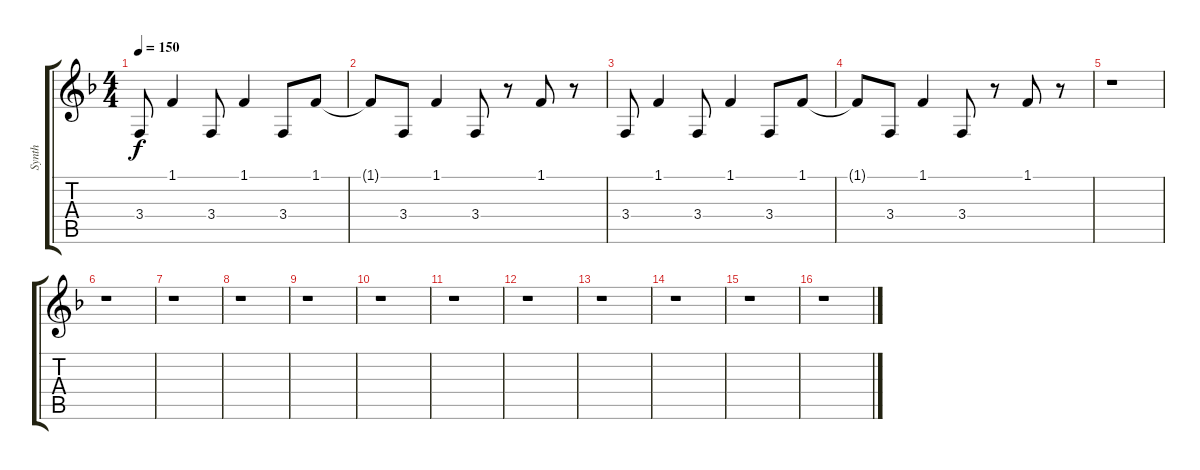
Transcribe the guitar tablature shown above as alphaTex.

\track ("Synth" "Synth") {instrument lead2sawtooth}
\staff {score tabs}
\tuning (E4 B3 G3 D3 A2 E2) {hide}
\ts (4 4)
\tempo 150
\clef g2
\ks f
3.4.8{dy f} 1.1.4 3.4.8 1.1.4 3.4.8 1.1.8 |
1.1{t}.8 3.4.8 1.1.4 3.4.8 r.8 1.1.8 r.8 |
3.4.8 1.1.4 3.4.8 1.1.4 3.4.8 1.1.8 |
1.1{t}.8 3.4.8 1.1.4 3.4.8 r.8 1.1.8 r.8 |
r.1 |
r.1 |
r.1 |
r.1 |
r.1 |
r.1 |
r.1 |
r.1 |
r.1 |
r.1 |
r.1 |
r.1
